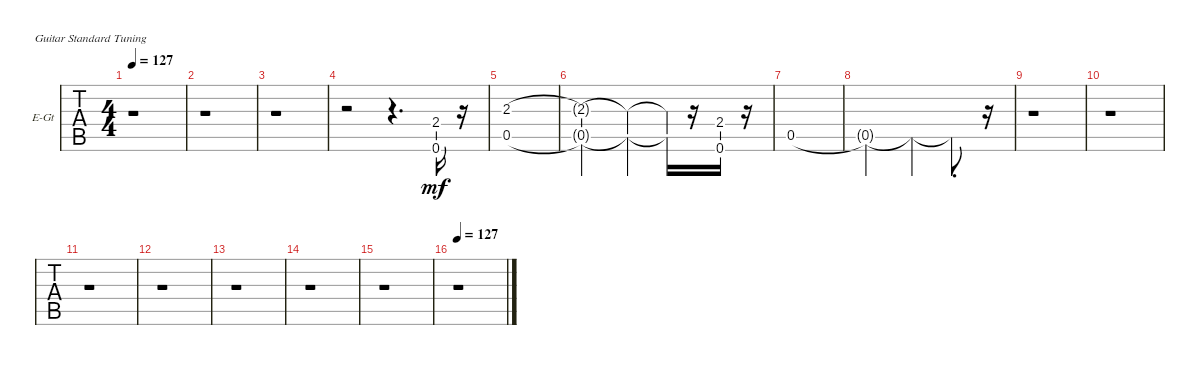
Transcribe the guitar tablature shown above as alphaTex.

\bracketExtendMode groupsimilarinstruments
\firstSystemTrackNameOrientation horizontal
\otherSystemsTrackNameOrientation horizontal
\track ("Guitar" "E-Gt") {instrument electricguitarclean}
\staff {tabs}
\tuning (E4 B3 G3 D3 A2 E2)
\ts (4 4)
\tempo 127
\clef g2
\ks c
r.1{dy mf} |
r.1 |
r.1 |
r.2 r.4{d} (2.4 0.6).16 r.16 |
(0.5 2.3).1 |
(0.5{t} 2.3{t}).2 (0.5{t} 2.3{t}).4 (0.5{t} 2.3{t}).16 r.16 (0.6 2.4).16 r.16 |
0.5.1 |
0.5{t}.2 0.5{t}.4 0.5{t}.8{d} r.16 |
r.1 |
r.1 |
r.1 |
r.1 |
r.1 |
r.1 |
r.1 |
\tempo 127
r.1
